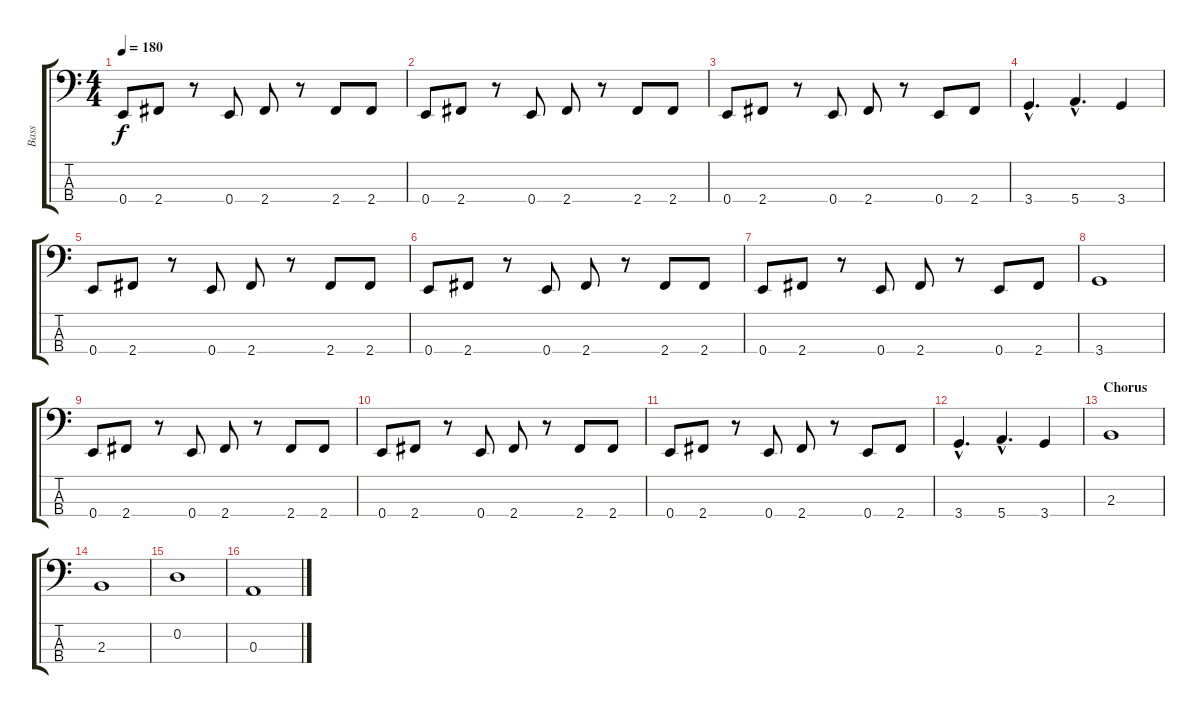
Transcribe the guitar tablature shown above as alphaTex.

\track ("Bass" "Bass") {instrument electricbassfinger}
\staff {score tabs}
\tuning (G2 D2 A1 E1) {hide}
\ts (4 4)
\tempo 180
\clef f4
\ks c
0.4.8{dy f} 2.4.8 r.8 0.4.8 2.4.8 r.8 2.4.8 2.4.8 |
0.4.8 2.4.8 r.8 0.4.8 2.4.8 r.8 2.4.8 2.4.8 |
0.4.8 2.4.8 r.8 0.4.8 2.4.8 r.8 0.4.8 2.4.8 |
3.4{hac}.4{d} 5.4{hac}.4{d} 3.4.4 |
0.4.8 2.4.8 r.8 0.4.8 2.4.8 r.8 2.4.8 2.4.8 |
0.4.8 2.4.8 r.8 0.4.8 2.4.8 r.8 2.4.8 2.4.8 |
0.4.8 2.4.8 r.8 0.4.8 2.4.8 r.8 0.4.8 2.4.8 |
3.4.1 |
0.4.8 2.4.8 r.8 0.4.8 2.4.8 r.8 2.4.8 2.4.8 |
0.4.8 2.4.8 r.8 0.4.8 2.4.8 r.8 2.4.8 2.4.8 |
0.4.8 2.4.8 r.8 0.4.8 2.4.8 r.8 0.4.8 2.4.8 |
3.4{hac}.4{d} 5.4{hac}.4{d} 3.4.4 |
\section ("" "Chorus")
2.3.1 |
2.3.1 |
0.2.1 |
0.3.1
